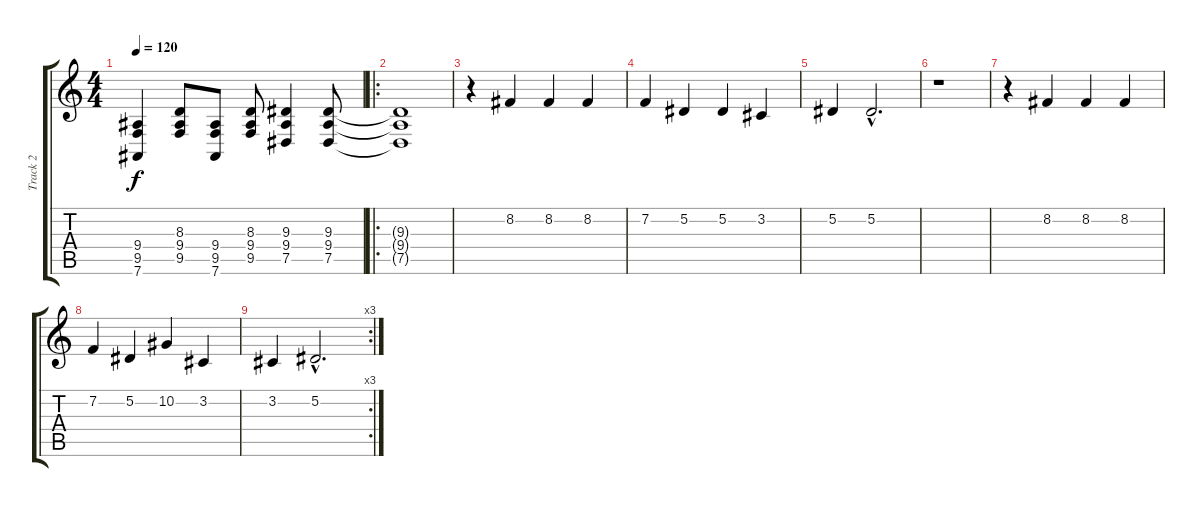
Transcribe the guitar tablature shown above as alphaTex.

\track ("Track 2" "Track 2") {instrument lead2sawtooth}
\staff {score tabs}
\tuning (Eb4 Bb3 Gb3 Db3 Ab2 Eb2) {hide}
\ts (4 4)
\tempo 120
\clef g2
\ks c
(9.4{t} 9.5{t} 7.6{t}).4{dy f} (8.3 9.4 9.5).8 (9.4 9.5 7.6).8 (8.3 9.4 9.5).8 (9.3 9.4 7.5).4 (9.3 9.4 7.5).8 |
\ro
(9.3{t} 9.4{t} 7.5{t}).1 |
r.4 8.2.4 8.2.4 8.2.4 |
7.2.4 5.2.4 5.2.4 3.2.4 |
5.2.4 5.2{hac}.2{d} |
r.1 |
r.4 8.2.4 8.2.4 8.2.4 |
7.2.4 5.2.4 10.2.4 3.2.4 |
\rc 3
3.2.4 5.2{hac}.2{d}
